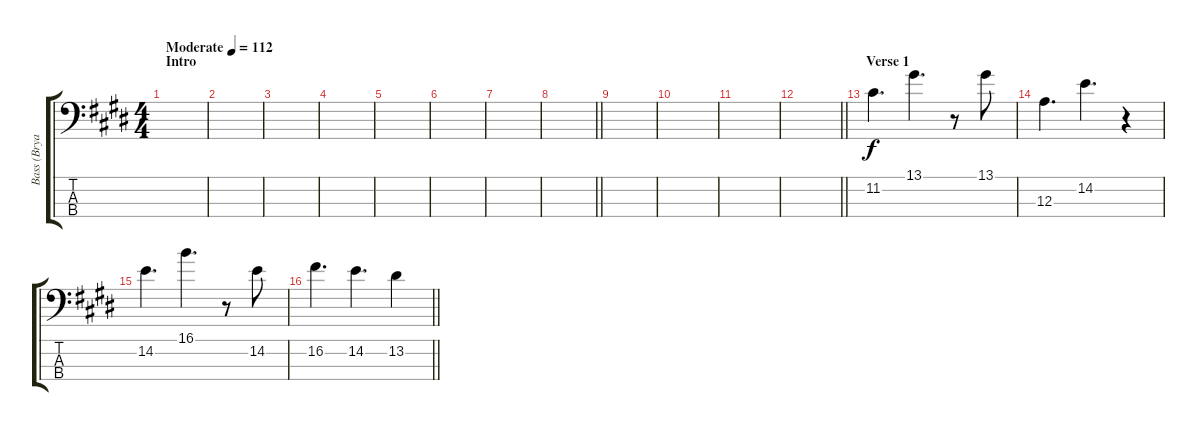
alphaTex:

\track ("Bass (Bryan)" "Bass (Brya") {instrument electricbasspick}
\staff {score tabs}
\tuning (G2 D2 A1 E1) {hide}
\ts (4 4)
\section ("" "Intro")
\tempo (112 "Moderate")
\clef f4
\ks e
|
|
|
|
|
|
|
\barLineRight lightlight
|
|
|
|
\barLineRight lightlight
|
\section ("" "Verse 1")
11.2.4{d} 13.1.4{d} r.8 13.1.8 |
12.3.4{d} 14.2.4{d} r.4 |
14.2.4{d} 16.1.4{d} r.8 14.2.8 |
\barLineRight lightlight
16.2.4{d} 14.2.4{d} 13.2.4
